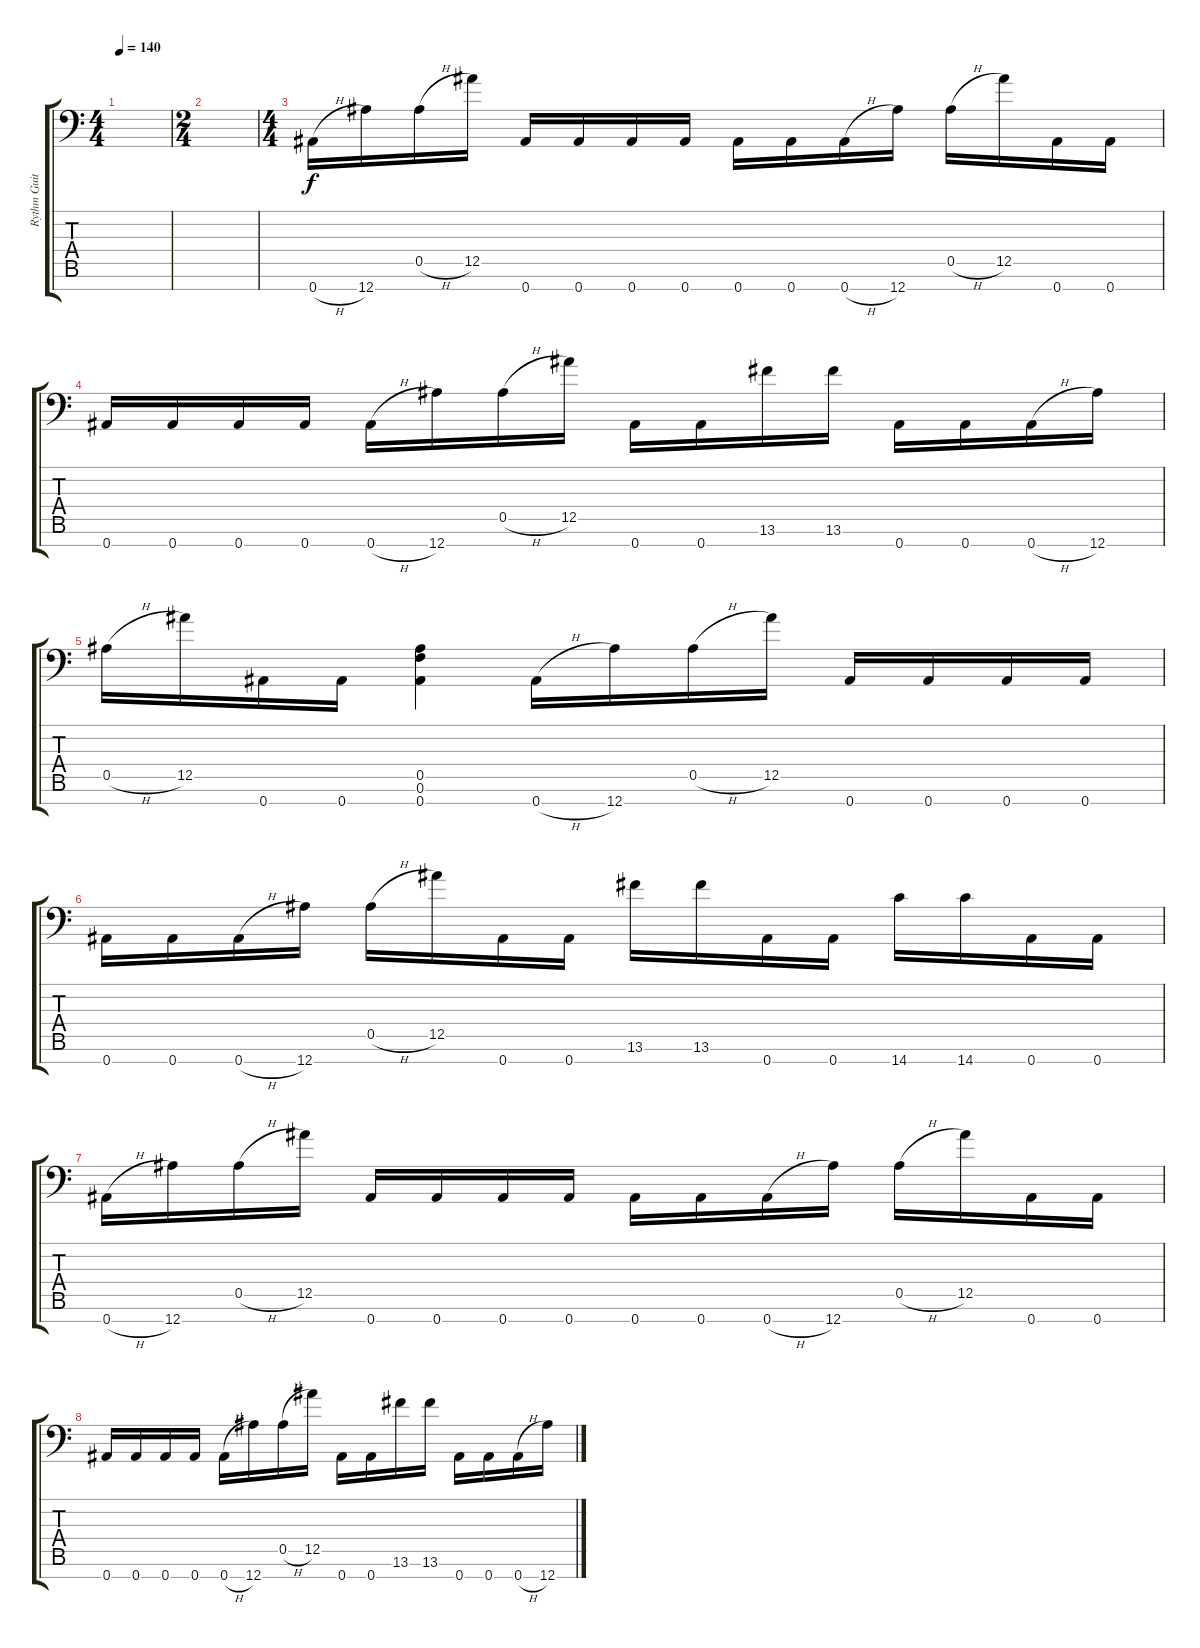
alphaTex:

\track ("Rythm Guitar" "Rythm Guit") {instrument distortionguitar}
\staff {score tabs}
\tuning (Eb4 Bb3 Gb3 Eb3 Bb2 F2 Bb1) {hide}
\ts (4 4)
\tempo 140
\clef f4
\ks c
|
\ts (2 4)
|
\ts (4 4)
0.7{h}.16 12.7.16 0.5{h}.16 12.5.16 0.7.16 0.7.16 0.7.16 0.7.16 0.7.16 0.7.16 0.7{h}.16 12.7.16 0.5{h}.16 12.5.16 0.7.16 0.7.16 |
0.7.16 0.7.16 0.7.16 0.7.16 0.7{h}.16 12.7.16 0.5{h}.16 12.5.16 0.7.16 0.7.16 13.6.16 13.6.16 0.7.16 0.7.16 0.7{h}.16 12.7.16 |
0.5{h}.16 12.5.16 0.7.16 0.7.16 (0.5 0.6 0.7).4 0.7{h}.16 12.7.16 0.5{h}.16 12.5.16 0.7.16 0.7.16 0.7.16 0.7.16 |
0.7.16 0.7.16 0.7{h}.16 12.7.16 0.5{h}.16 12.5.16 0.7.16 0.7.16 13.6.16 13.6.16 0.7.16 0.7.16 14.7.16 14.7.16 0.7.16 0.7.16 |
0.7{h}.16 12.7.16 0.5{h}.16 12.5.16 0.7.16 0.7.16 0.7.16 0.7.16 0.7.16 0.7.16 0.7{h}.16 12.7.16 0.5{h}.16 12.5.16 0.7.16 0.7.16 |
0.7.16 0.7.16 0.7.16 0.7.16 0.7{h}.16 12.7.16 0.5{h}.16 12.5.16 0.7.16 0.7.16 13.6.16 13.6.16 0.7.16 0.7.16 0.7{h}.16 12.7.16
